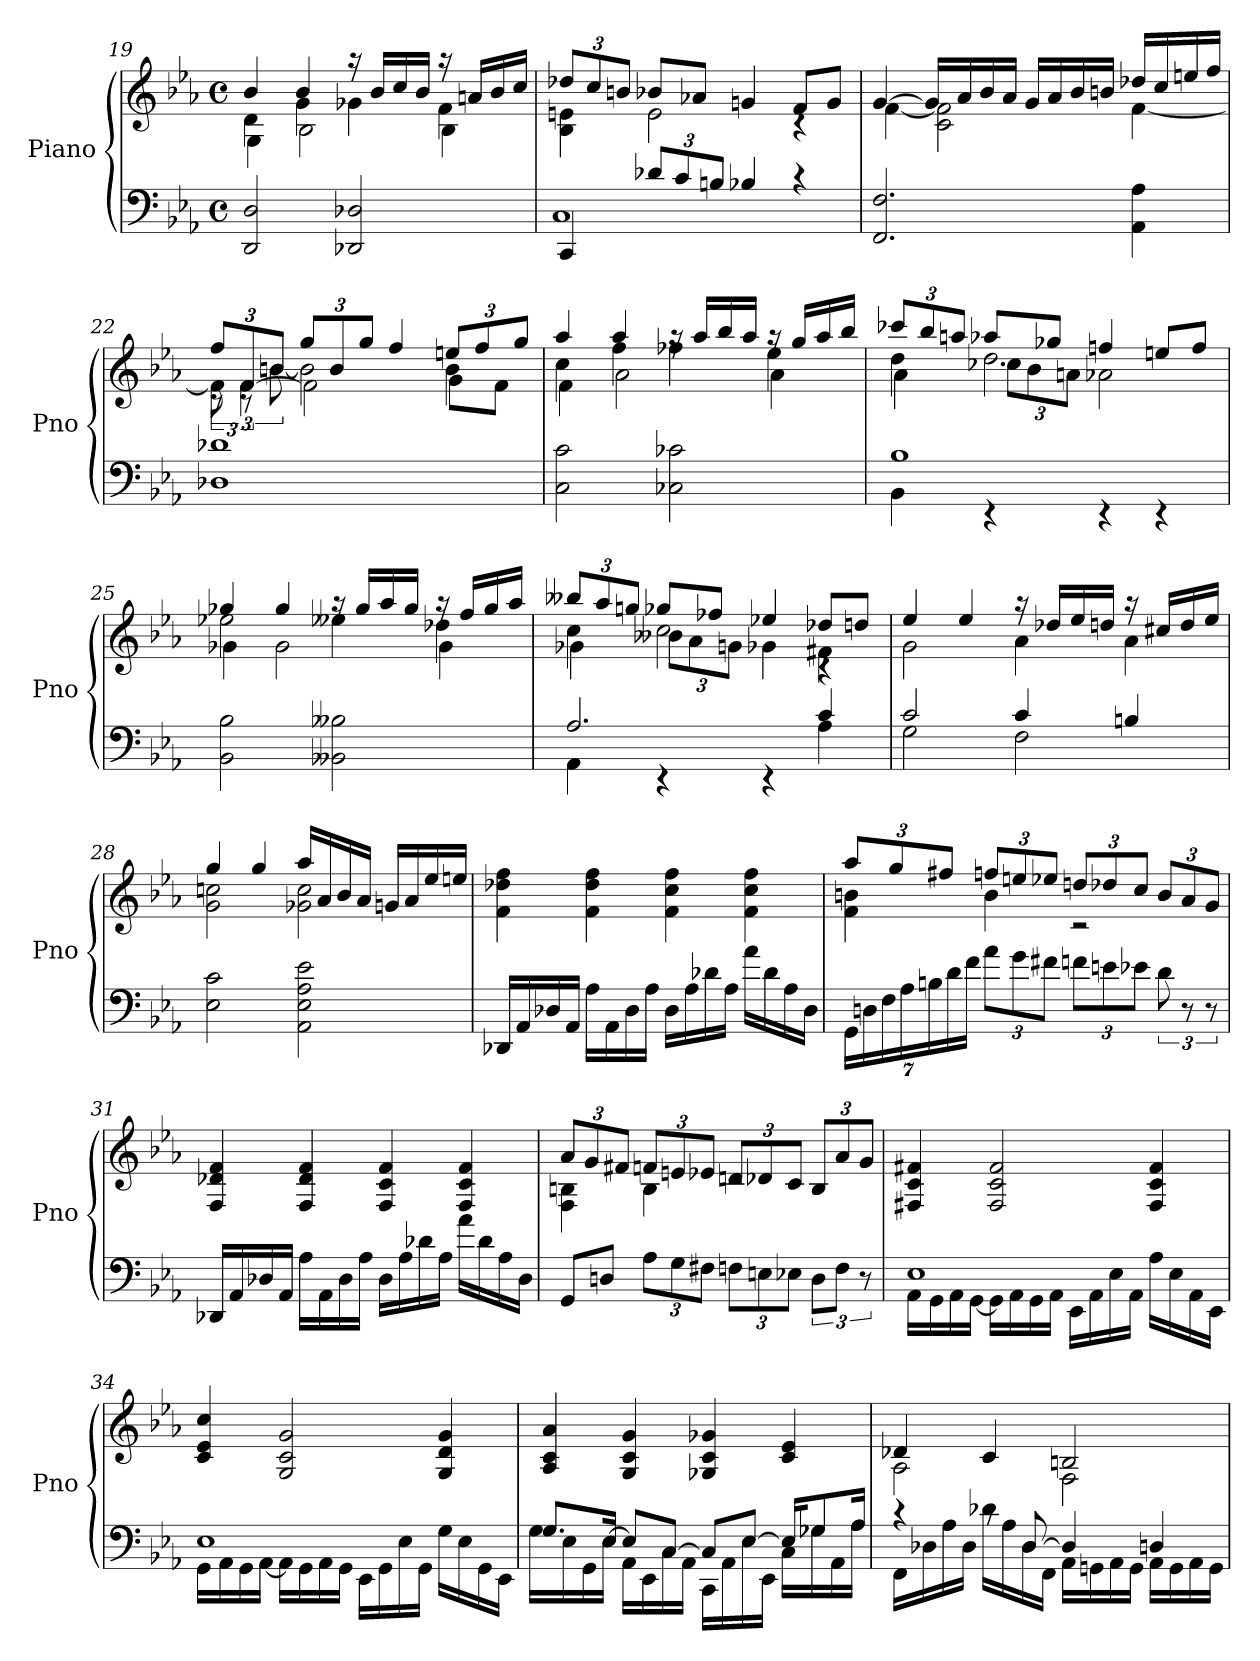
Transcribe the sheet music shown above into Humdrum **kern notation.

**kern	**kern
*part1	*part1
*staff2	*staff1
*I"Piano	*
*I'Pno	*
*clefF4	*clefG2
*k[b-e-a-]	*k[b-e-a-]
*c:	*c:
*M4/4	*M4/4
*met(c)	*met(c)
=19	=19
*	*^
*	*	*^
2DD 2D	4b-	4d	4G\
.	4b-	4g	2B-\
2DD-X 2D-X	16raa	4g-X	.
.	16b-LL	.	.
.	16cc	.	.
.	16b-JJ	.	.
.	16raa	4f	4B-\
.	16anLL	.	.
.	16b-	.	.
.	16ccJJ	.	.
*	*	*v	*v
=20	=20	=20
*^	*	*
4CC	1C	12dd-XL	4B- 4en
.	.	12cc	.
.	.	12bnJ	.
12d-XL	.	8b-XL	2e
12c	.	.	.
.	.	8a-XJ	.
12BnJ	.	.	.
4B-X	.	4gn	.
4rc	.	8fL	4rc
.	.	8gJ	.
*v	*v	*	*
=21	=21	=21
2.FF 2.F	[4g	[4f
.	16gLL]	2c 2f]
.	16a-	.
.	16b-	.
.	16a-JJ	.
.	16gLL	.
.	16a-	.
.	16b-	.
.	16bnJJ	.
4AA- 4A-	16dd-XLL	[4f
.	16cc	.
.	16een	.
.	16ffJJ	.
=22	=22	=22
*	*	*^
1D-X 1d-X	12ffL	12rc	12f\]
.	12f	12rc	[6f\
.	12bnJ	[12b	.
.	12ggL	2b]	2f\]
.	12b	.	.
.	12ggJ	.	.
.	4ff	.	.
.	12eenL	4b	8g\L
.	12ff	.	.
.	.	.	8f\J
.	12ggJ	.	.
=23	=23	=23	=23
2C 2c	4aa-	4cc	4f\
.	4aa-	4ff	2a-\
2C-X 2c-X	16raa	4ff-X	.
.	16aa-LL	.	.
.	16bb-	.	.
.	16aa-JJ	.	.
.	16raa	4ee-	4a-\
.	16ggLL	.	.
.	16aa-	.	.
.	16bb-JJ	.	.
=24	=24	=24	=24
*^	*	*	*
1B-	4BB-	12ccc-XL	4dd	4a-\
.	.	12bb-	.	.
.	.	12aanJ	.	.
.	4rEE	8aa-XL	2.dd	12cc-X\L
.	.	.	.	12b-\
.	.	8gg-XJ	.	.
.	.	.	.	12an\J
.	4rEE	4ffn	.	2a-X\
.	4rEE	8eenL	.	.
.	.	8ffJ	.	.
*v	*v	*	*	*
=25	=25	=25	=25
2BB- 2B-	4gg-X	2ee-X	4g-X\
.	4gg-	.	2g-\
2BB--X 2B--X	16raa	4ee--X	.
.	16gg-LL	.	.
.	16aa-	.	.
.	16gg-JJ	.	.
.	16raa	4dd-X	4g-\
.	16ffLL	.	.
.	16gg-	.	.
.	16aa-JJ	.	.
=26	=26	=26	=26
*^	*	*	*
2.A-	4AA-	12bb--XL	4cc	4g-X\
.	.	12aa-	.	.
.	.	12ggnJ	.	.
.	4rEE	8gg-XL	2cc	12b--X\L
.	.	.	.	12a-\
.	.	8ff-XJ	.	.
.	.	.	.	12gn\J
.	4rEE	4ee-X	.	4g-X\
4c	4A-	8dd-XL	4rc	4f#X\
.	.	8ddnJ	.	.
*	*	*	*v	*v
=27	=27	=27	=27
2c	2G	4ee-	2g
.	.	4ee-	.
4c	2F	16raa	4a-
.	.	16dd-XLL	.
.	.	16ee-	.
.	.	16ddnJJ	.
4Bn	.	16raa	4a-
.	.	16cc#XLL	.
.	.	16dd	.
.	.	16ee-JJ	.
*v	*v	*	*
=28	=28	=28
2E- 2c	4gg	2g 2ccn
.	4gg	.
2AA- 2E- 2A- 2e-	16aa-LL	2g-X 2cc
.	16a-	.
.	16b-	.
.	16a-JJ	.
.	16gnLL	.
.	16a-	.
.	16ee-	.
.	16eenJJ	.
*	*v	*v
=29	=29
16DD-XLL	4f 4dd-X 4ff
16AA-	.
16D-X	.
16AA-JJ	.
16A-LL	4f 4dd- 4ff
16AA-	.
16D-	.
16A-JJ	.
16D-LL	4f 4cc 4ff
16A-	.
16d-X	.
16A-JJ	.
16a-LL	4f 4cc 4ff
16d-	.
16A-	.
16D-JJ	.
=30	=30
*	*^
28GGLL	12aa-L	4f 4bn
28Dn	.	.
28F	.	.
.	12gg	.
28A-	.	.
28Bn	.	.
.	12ff#XJ	.
28d	.	.
28fJJ	.	.
12a-L	12ffnL	4b
12g	12een	.
12f#XJ	12ee-XJ	.
12fnL	12ddnL	2rc
12en	12dd-X	.
12e-XJ	12ccJ	.
12d	12bL	.
12r	12a-	.
12r	12gJ	.
*	*v	*v
=31	=31
16DD-XLL	4F 4d-X 4f
16AA-	.
16D-X	.
16AA-JJ	.
16A-LL	4F 4d- 4f
16AA-	.
16D-	.
16A-JJ	.
16D-LL	4F 4c 4f
16A-	.
16d-X	.
16A-JJ	.
16a-LL	4F 4c 4f
16d-	.
16A-	.
16D-JJ	.
=32	=32
*	*^
8GGL	12a-L	4F 4Bn
.	12g	.
8DnJ	.	.
.	12f#XJ	.
12A-L	12fnL	4B
12G	12en	.
12F#XJ	12e-XJ	.
12FnL	12dnL	2rc
12En	12d-X	.
12E-XJ	12cJ	.
12DL	12BL	.
12FJ	12a-	.
12r	12gJ	.
*	*v	*v
=33	=33
*^	*
1E-	16AA-LL	4F#X 4c 4f#X
.	16GG	.
.	16AA-	.
.	[16GGJJ	.
.	16GGLL]	2F# 2c 2f#
.	16AA-	.
.	16GG	.
.	16AA-JJ	.
.	16EE-LL	.
.	16AA-	.
.	16E-	.
.	16AA-JJ	.
.	16A-LL	4F# 4c 4f#
.	16E-	.
.	16AA-	.
.	16EE-JJ	.
=34	=34	=34
1E-	16GGLL	4c 4e- 4cc
.	16AA-	.
.	16GG	.
.	[16AA-JJ	.
.	16AA-LL]	2G 2c 2g
.	16GG	.
.	16AA-	.
.	16GGJJ	.
.	16EE-LL	.
.	16GG	.
.	16E-	.
.	16GGJJ	.
.	16GLL	4G 4d 4g
.	16E-	.
.	16GG	.
.	16EE-JJ	.
=35	=35	=35
8.GL	16GLL	4A- 4c 4a-
.	16E-	.
.	16GG	.
[16E-Jk	16E-JJ	.
8E-L]	16AA-LL	4G 4c 4g
.	16EE-	.
[8CJ	16C	.
.	16AA-JJ	.
8CL]	16CCLL	4G-X 4c 4g-X
.	16AA-	.
[8E-J	16E-	.
.	16EE-JJ	.
16E-KL]	16CLL	4c 4e-
8G-X	16G-X	.
.	16AA-	.
16A-Jk	16A-JJ	.
=36	=36	=36
*	*	*^
4rc	16FFLL	4d-X	2A-
.	16D-X	.	.
.	16A-	.	.
.	16D-JJ	.	.
8rc	16d-XLL	4c	.
.	16A-	.	.
[8D-	16D-	.	.
.	16FFJJ	.	.
4D-]	16AA-LL	2Bn	2F
.	16GGn	.	.
.	16AA-	.	.
.	16GGJJ	.	.
4Dn	16AA-LL	.	.
.	16GG	.	.
.	16AA-	.	.
.	16GGJJ	.	.
*v	*v	*	*
*	*v	*v
=	=
*-	*-
